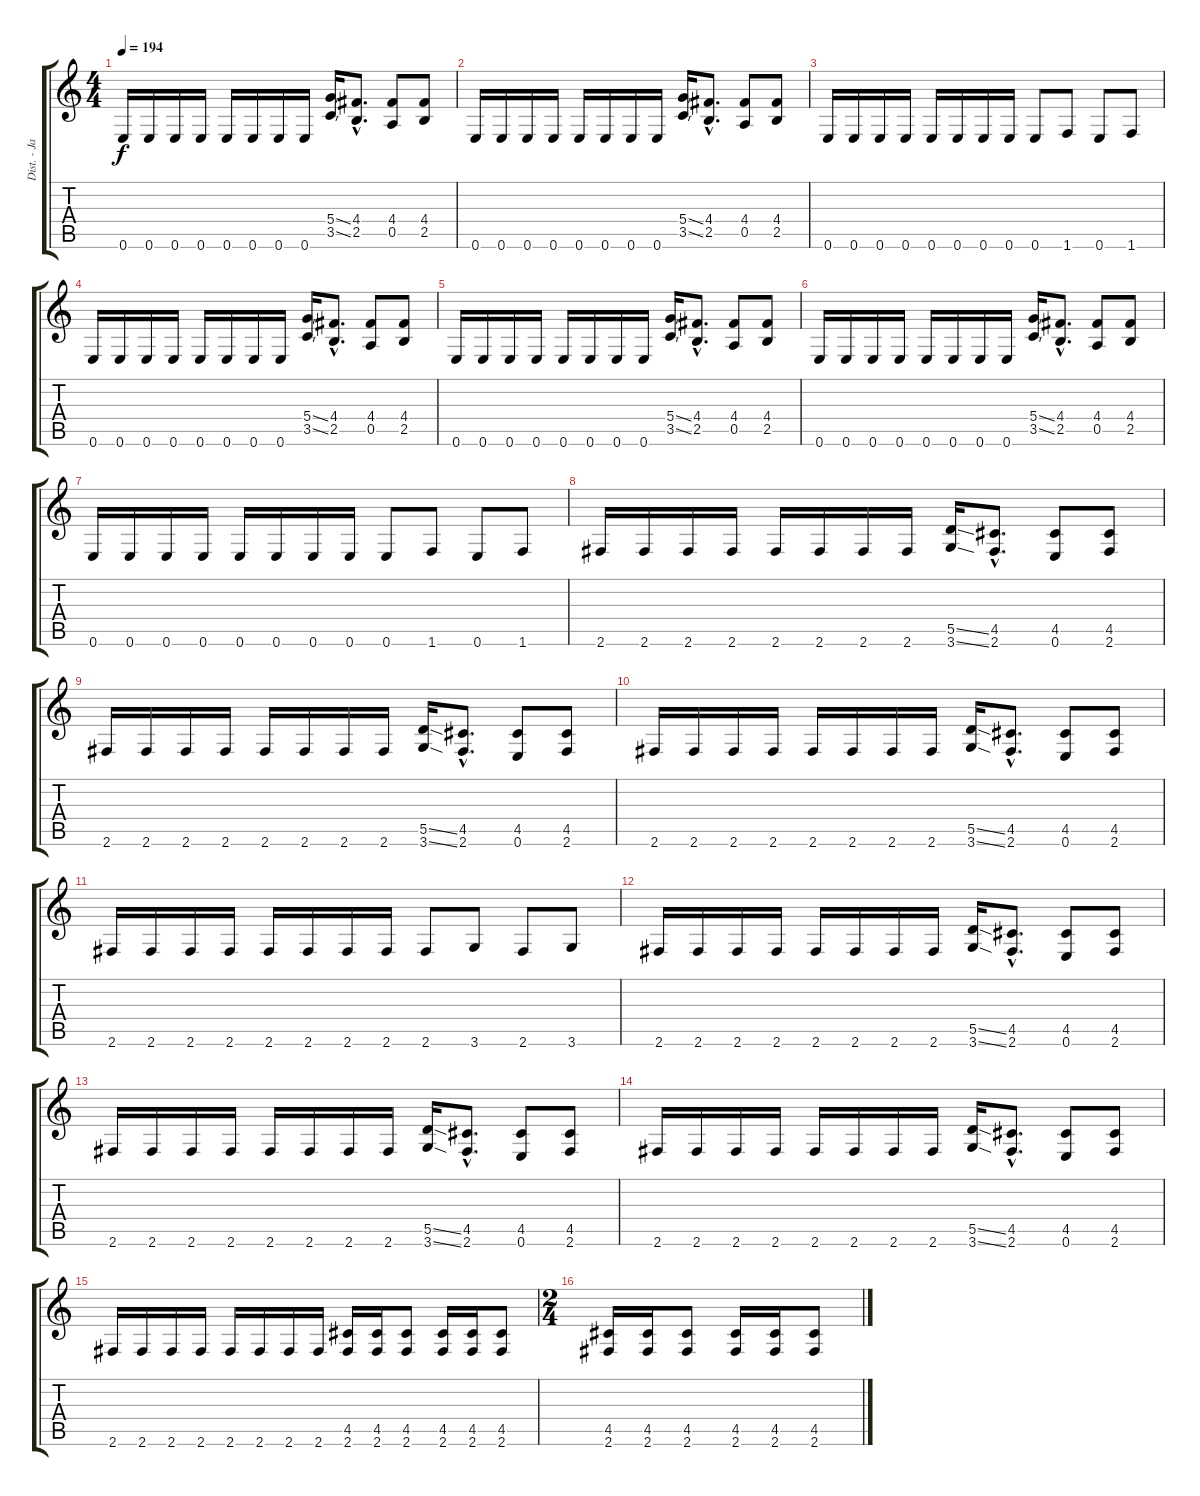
\track ("Dist. - James" "Dist. - Ja") {instrument distortionguitar}
\staff {score tabs}
\tuning (E4 B3 G3 D3 A2 E2) {hide}
\ts (4 4)
\tempo 194
\clef g2
\ks c
0.6.16{dy f} 0.6.16 0.6.16 0.6.16 0.6.16 0.6.16 0.6.16 0.6.16 (5.4{ss} 3.5{ss}).16 (4.4{hac} 2.5{hac}).8{d} (4.4 0.5).8 (4.4 2.5).8 |
0.6.16 0.6.16 0.6.16 0.6.16 0.6.16 0.6.16 0.6.16 0.6.16 (5.4{ss} 3.5{ss}).16 (4.4{hac} 2.5{hac}).8{d} (4.4 0.5).8 (4.4 2.5).8 |
0.6.16 0.6.16 0.6.16 0.6.16 0.6.16 0.6.16 0.6.16 0.6.16 0.6.8 1.6.8 0.6.8 1.6.8 |
0.6.16 0.6.16 0.6.16 0.6.16 0.6.16 0.6.16 0.6.16 0.6.16 (5.4{ss} 3.5{ss}).16 (4.4{hac} 2.5{hac}).8{d} (4.4 0.5).8 (4.4 2.5).8 |
0.6.16 0.6.16 0.6.16 0.6.16 0.6.16 0.6.16 0.6.16 0.6.16 (5.4{ss} 3.5{ss}).16 (4.4{hac} 2.5{hac}).8{d} (4.4 0.5).8 (4.4 2.5).8 |
0.6.16 0.6.16 0.6.16 0.6.16 0.6.16 0.6.16 0.6.16 0.6.16 (5.4{ss} 3.5{ss}).16 (4.4{hac} 2.5{hac}).8{d} (4.4 0.5).8 (4.4 2.5).8 |
0.6.16 0.6.16 0.6.16 0.6.16 0.6.16 0.6.16 0.6.16 0.6.16 0.6.8 1.6.8 0.6.8 1.6.8 |
2.6.16 2.6.16 2.6.16 2.6.16 2.6.16 2.6.16 2.6.16 2.6.16 (5.5{ss} 3.6{ss}).16 (4.5{hac} 2.6{hac}).8{d} (4.5 0.6).8 (4.5 2.6).8 |
2.6.16 2.6.16 2.6.16 2.6.16 2.6.16 2.6.16 2.6.16 2.6.16 (5.5{ss} 3.6{ss}).16 (4.5{hac} 2.6{hac}).8{d} (4.5 0.6).8 (4.5 2.6).8 |
2.6.16 2.6.16 2.6.16 2.6.16 2.6.16 2.6.16 2.6.16 2.6.16 (5.5{ss} 3.6{ss}).16 (4.5{hac} 2.6{hac}).8{d} (4.5 0.6).8 (4.5 2.6).8 |
2.6.16 2.6.16 2.6.16 2.6.16 2.6.16 2.6.16 2.6.16 2.6.16 2.6.8 3.6.8 2.6.8 3.6.8 |
2.6.16 2.6.16 2.6.16 2.6.16 2.6.16 2.6.16 2.6.16 2.6.16 (5.5{ss} 3.6{ss}).16 (4.5{hac} 2.6{hac}).8{d} (4.5 0.6).8 (4.5 2.6).8 |
2.6.16 2.6.16 2.6.16 2.6.16 2.6.16 2.6.16 2.6.16 2.6.16 (5.5{ss} 3.6{ss}).16 (4.5{hac} 2.6{hac}).8{d} (4.5 0.6).8 (4.5 2.6).8 |
2.6.16 2.6.16 2.6.16 2.6.16 2.6.16 2.6.16 2.6.16 2.6.16 (5.5{ss} 3.6{ss}).16 (4.5{hac} 2.6{hac}).8{d} (4.5 0.6).8 (4.5 2.6).8 |
2.6.16 2.6.16 2.6.16 2.6.16 2.6.16 2.6.16 2.6.16 2.6.16 (4.5 2.6).16 (4.5 2.6).16 (4.5 2.6).8 (4.5 2.6).16 (4.5 2.6).16 (4.5 2.6).8 |
\ts (2 4)
(4.5 2.6).16 (4.5 2.6).16 (4.5 2.6).8 (4.5 2.6).16 (4.5 2.6).16 (4.5 2.6).8
